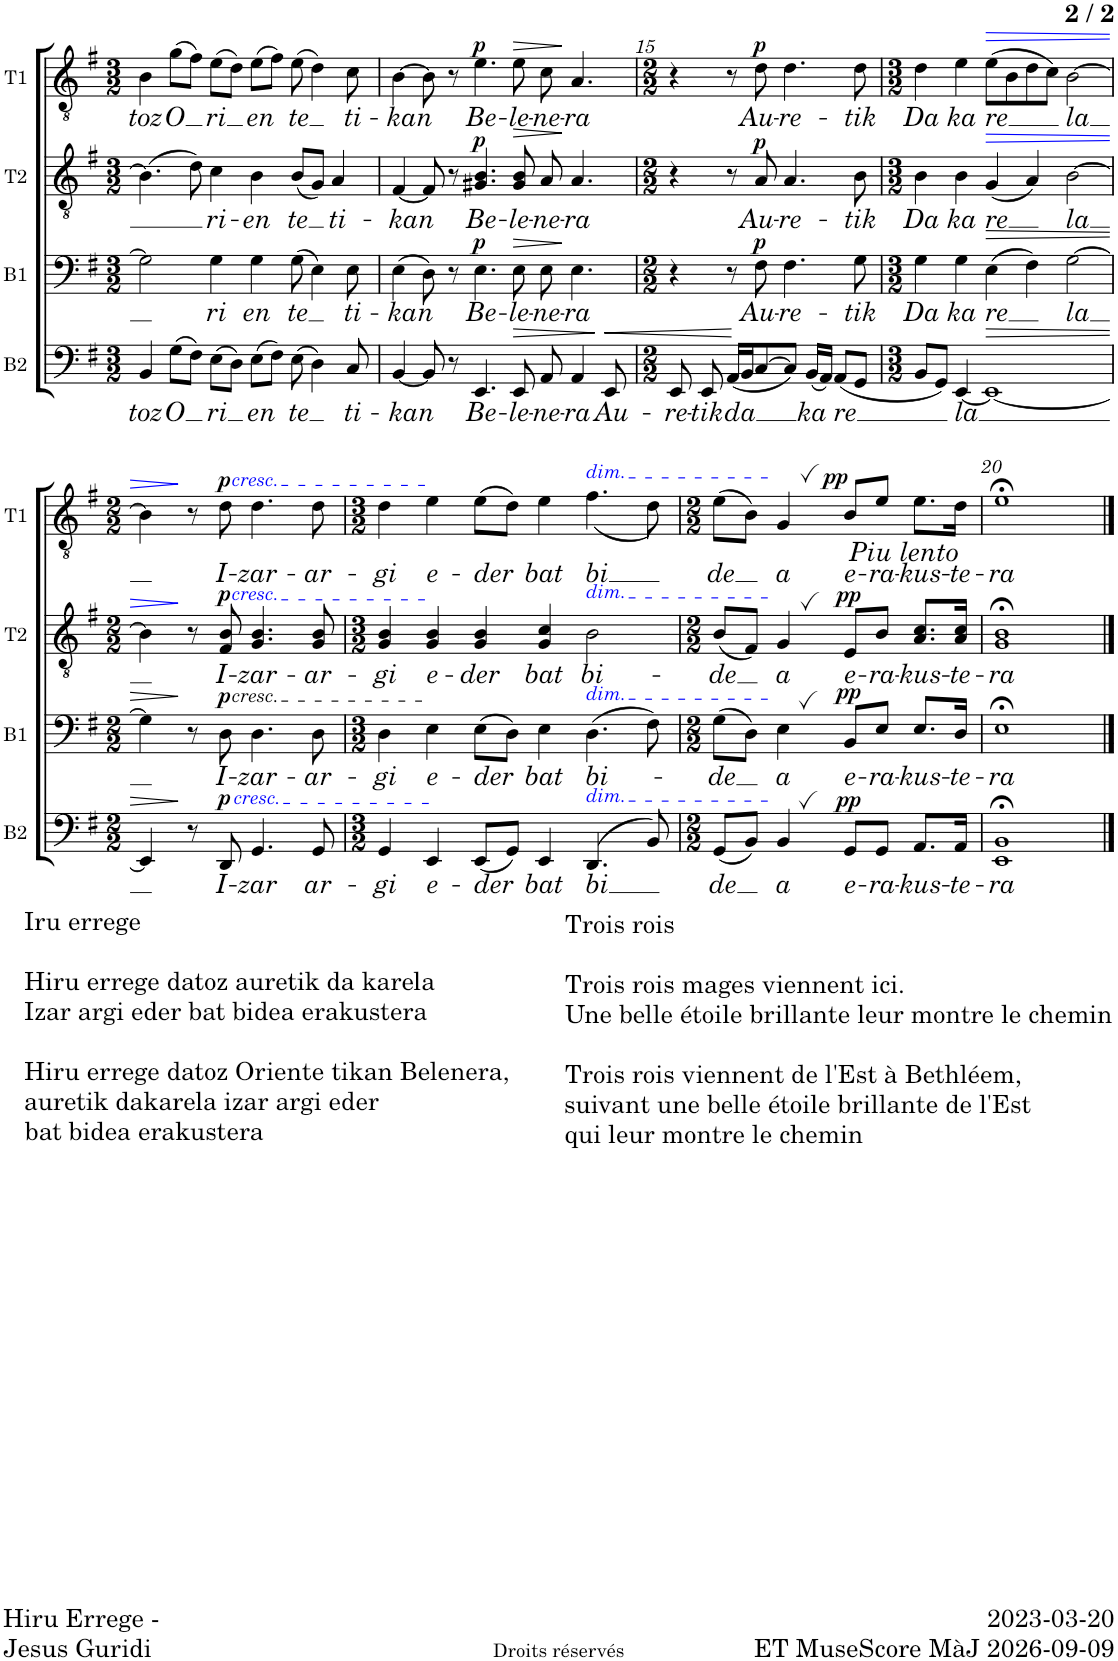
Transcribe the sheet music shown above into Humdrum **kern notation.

**kern	**text	**dynam	**kern	**text	**dynam	**kern	**text	**dynam	**kern	**text	**dynam
*part4	*part4	*part4	*part3	*part3	*part3	*part2	*part2	*part2	*part1	*part1	*part1
*staff4	*staff4	*staff4	*staff3	*staff3	*staff3	*staff2	*staff2	*staff2	*staff1	*staff1	*staff1
*I"Basse	*	*	*I"Baryton	*	*	*I"Ténor 2	*	*	*I"Ténor 1	*	*
*I'B2	*	*	*I'B1	*	*	*I'T2	*	*	*I'T1	*	*
!!LO:PB:g=z
*clefF4	*	*	*clefF4	*	*	*clefGv2	*	*	*clefGv2	*	*
*k[f#]	*	*	*k[f#]	*	*	*k[f#]	*	*	*k[f#]	*	*
*M3/2	*	*	*M3/2	*	*	*M3/2	*	*	*M3/2	*	*
=13	=13	=13	=13	=13	=13	=13	=13	=13	=13	=13	=13
!	!LO:LY:b	!	!	!	!	!	!	!	!	!LO:LY:b	!
4BB/	toz	.	2G\]	.	.	(4.B\]	.	.	4B\	toz	.
!	!LO:LY:b	!	!	!	!	!	!	!	!	!LO:LY:b	!
(8G\L	O	.	.	.	.	.	.	.	(8g\L	O	.
8F#\J)	.	.	.	.	.	8d\)	.	.	8f#\J)	.	.
!	!LO:LY:b	!	!	!LO:LY:b	!	!	!LO:LY:b	!	!	!LO:LY:b	!
(8E\L	ri	.	4G\	ri	.	4c\	ri-	.	(8e\L	ri	.
8D\J)	.	.	.	.	.	.	.	.	8d\J)	.	.
!	!LO:LY:b	!	!	!LO:LY:b	!	!	!LO:LY:b	!	!	!LO:LY:b	!
(8E\L	en	.	4G\	en	.	4B\	-en	.	(8e\L	en	.
8F#\J)	.	.	.	.	.	.	.	.	8f#\J)	.	.
!	!LO:LY:b	!	!	!LO:LY:b	!	!	!LO:LY:b	!	!	!LO:LY:b	!
(8E\	te	.	(8G\	te	.	(8B/L	te	.	(8e\	te	.
4D\)	.	.	4E\)	.	.	8G/J)	.	.	4d\)	.	.
!	!	!	!	!	!	!	!LO:LY:b	!	!	!	!
.	.	.	.	.	.	4A/	ti-	.	.	.	.
!	!LO:LY:b	!	!	!LO:LY:b	!	!	!	!	!	!LO:LY:b	!
8C/	ti-	.	8E\	ti-	.	.	.	.	8c\	ti-	.
=14	=14	=14	=14	=14	=14	=14	=14	=14	=14	=14	=14
!	!LO:LY:b	!	!	!LO:LY:b	!	!	!LO:LY:b	!	!	!LO:LY:b	!
[4BB/	-kan	.	(4E\	-kan	.	[4F#/	-kan	.	[4B\	-kan	.
8BB/]	.	.	8D\)	.	.	8F#/]	.	.	8B\]	.	.
8r	.	.	8r	.	.	8r	.	.	8r	.	.
!	!LO:LY:b	!	!	!LO:LY:b	!LO:DY:a	!	!LO:LY:b	!LO:DY:a	!	!LO:LY:b	!LO:DY:a
4.EE/	Be-	.	4.E\	Be-	p	4.G#X/ 4.B/	Be-	p	4.e\	Be-	p
!	!LO:LY:b	!LO:HP:b	!	!LO:LY:b	!LO:HP:b	!	!LO:LY:b	!LO:HP:b	!	!LO:LY:b	!LO:HP:b
8EE/	-le-	>	8E\	-le-	>	8G#/ 8B/	-le-	>	8e\	-le-	>
!	!LO:LY:b	!	!	!LO:LY:b	!	!	!LO:LY:b	!	!	!LO:LY:b	!
8AA/	-ne-	.	8E\	-ne-	.	8A/	-ne-	.	8c\	-ne-	.
!	!LO:LY:b	!	!	!LO:LY:b	!	!	!LO:LY:b	!	!	!LO:LY:b	!
4AA/	-ra	.	4.E\	-ra	]	4.A/	-ra	]	4.A/	-ra	]
!	!LO:LY:b	!LO:HP:n=1:b	!	!	!	!	!	!	!	!	!
8EE/	Au-	] <	.	.	.	.	.	.	.	.	.
=15	=15	=15	=15	=15	=15	=15	=15	=15	=15	=15	=15
*M2/2	*	*	*M2/2	*	*	*M2/2	*	*	*M2/2	*	*
!	!LO:LY:b	!	!	!	!	!	!	!	!	!	!
8EE/	-re-	.	4r	.	.	4r	.	.	4r	.	.
!	!LO:LY:b	!	!	!	!	!	!	!	!	!	!
8EE/	-tik	.	.	.	.	.	.	.	.	.	.
!	!LO:LY:b	!	!	!	!	!	!	!	!	!	!
(16AA/LL	da	.	8r	.	.	8r	.	.	8r	.	.
16BB/J	.	[	.	.	.	.	.	.	.	.	.
!	!	!	!	!LO:LY:b	!LO:DY:a	!	!LO:LY:b	!LO:DY:a	!	!LO:LY:b	!LO:DY:a
[>8C/	.	.	8F#\	Au-	p	8A/	Au-	p	8d\	Au-	p
!	!	!	!	!LO:LY:b	!	!	!LO:LY:b	!	!	!LO:LY:b	!
8C/J])	.	.	4.F#\	-re-	.	4.A/	-re-	.	4.d\	-re-	.
!	!LO:LY:b	!	!	!	!	!	!	!	!	!	!
(16BB/LL	ka	.	.	.	.	.	.	.	.	.	.
16AA/JJ)	.	.	.	.	.	.	.	.	.	.	.
!	!LO:LY:b	!	!	!	!	!	!	!	!	!	!
(8AA/L	re	.	.	.	.	.	.	.	.	.	.
!	!	!	!	!LO:LY:b	!	!	!LO:LY:b	!	!	!LO:LY:b	!
8GG/J	.	.	8G\	-tik	.	8B\	-tik	.	8d\	-tik	.
=16	=16	=16	=16	=16	=16	=16	=16	=16	=16	=16	=16
*M3/2	*	*	*M3/2	*	*	*M3/2	*	*	*M3/2	*	*
!	!	!	!	!LO:LY:b	!	!	!LO:LY:b	!	!	!LO:LY:b	!
8BB/L	.	.	4G\	Da	.	4B\	Da	.	4d\	Da	.
8GG/J)	.	.	.	.	.	.	.	.	.	.	.
!	!LO:LY:b	!	!	!LO:LY:b	!	!	!LO:LY:b	!	!	!LO:LY:b	!
[4EE/	la	.	4G\	ka	.	4B\	ka	.	4e\	ka	.
!	!	!LO:HP:b	!	!LO:LY:b	!LO:HP:b	!	!LO:LY:b	!LO:HP:b	!	!LO:LY:b	!LO:HP:b
1EE_	.	>	(4E\	re	>	(4G/	re	>	(8e\L	re	>
.	.	.	.	.	.	.	.	.	8B\	.	.
.	.	.	4F#\)	.	.	4A/)	.	.	8d\	.	.
.	.	.	.	.	.	.	.	.	8c\J)	.	.
!	!	!	!	!LO:LY:b	!	!	!LO:LY:b	!	!	!LO:LY:b	!
.	.	.	[2G\	la	.	[2B\	la	.	[2B\	la	.
!!LO:LB:g=z
=17	=17	=17	=17	=17	=17	=17	=17	=17	=17	=17	=17
*M2/2	*	*	*M2/2	*	*	*M2/2	*	*	*M2/2	*	*
4EE/]	.	.	4G\]	.	.	4B\]	.	.	4B\]	.	.
8r	.	]	8r	.	]	8r	.	]	8r	.	]
!	!	!	!	!	!	!	!	!	!LO:TX:a:i:color=#0000FF:t=cresc.	!	!
!	!	!	!	!	!	!LO:TX:a:i:color=#0000FF:t=cresc.	!	!	!	!	!
!	!	!	!LO:TX:a:i:t=cresc.	!	!	!	!	!	!	!	!
!LO:TX:a:i:color=#0000FF:t=cresc.	!	!	!	!	!	!	!	!	!	!	!
!	!LO:LY:b	!LO:DY:a	!	!LO:LY:b	!LO:DY:a	!	!LO:LY:b	!LO:DY:a	!	!LO:LY:b	!LO:DY:a
8DD/	I-	p	8D\	I-	p	8F#/ 8B/	I-	p	8d\	I-	p
!	!LO:LY:b	!	!	!LO:LY:b	!	!	!LO:LY:b	!	!	!LO:LY:b	!
4.GG/	-zar	.	4.D\	-zar-	.	4.G/ 4.B/	-zar-	.	4.d\	-zar-	.
!	!LO:LY:b	!	!	!LO:LY:b	!	!	!LO:LY:b	!	!	!LO:LY:b	!
8GG/	ar-	.	8D\	-ar-	.	8G/ 8B/	-ar-	.	8d\	-ar-	.
=18	=18	=18	=18	=18	=18	=18	=18	=18	=18	=18	=18
*M3/2	*	*	*M3/2	*	*	*M3/2	*	*	*M3/2	*	*
!	!LO:LY:b	!	!	!LO:LY:b	!	!	!LO:LY:b	!	!	!LO:LY:b	!
4GG/	-gi	.	4D\	-gi	.	4G/ 4B/	-gi	.	4d\	-gi	.
!	!LO:LY:b	!	!	!LO:LY:b	!	!	!LO:LY:b	!	!	!LO:LY:b	!
4EE/	e-	.	4E\	e-	.	4G/ 4B/	e-	.	4e\	e-	.
!	!LO:LY:b	!	!	!LO:LY:b	!	!	!LO:LY:b	!	!	!LO:LY:b	!
(8EE/L	-der	.	(8E\L	-der	.	4G/ 4B/	-der	.	(8e\L	-der	.
8GG/J)	.	.	8D\J)	.	.	.	.	.	8d\J)	.	.
!	!LO:LY:b	!	!	!LO:LY:b	!	!	!LO:LY:b	!	!	!LO:LY:b	!
4EE/	bat	.	4E\	bat	.	4G/ 4c/	bat	.	4e\	bat	.
!	!	!	!	!	!	!	!	!	!LO:TX:a:i:color=#0000FF:t=dim.	!	!
!	!	!	!	!	!	!LO:TX:a:i:color=#0000FF:t=dim.	!	!	!	!	!
!	!	!	!LO:TX:a:i:color=#0000FF:t=dim.	!	!	!	!	!	!	!	!
!LO:TX:a:i:color=#0000FF:t=dim.	!	!	!	!	!	!	!	!	!	!	!
!	!LO:LY:b	!	!	!LO:LY:b	!	!	!LO:LY:b	!	!	!LO:LY:b	!
(>4.DD/	bi	.	(4.D\	bi-	.	2B\	bi-	.	(<4.f#\	bi	.
8BB/)	.	.	8F#\)	.	.	.	.	.	8d\)	.	.
=19	=19	=19	=19	=19	=19	=19	=19	=19	=19	=19	=19
*M2/2	*	*	*M2/2	*	*	*M2/2	*	*	*M2/2	*	*
!	!LO:LY:b	!	!	!LO:LY:b	!	!	!LO:LY:b	!	!	!LO:LY:b	!
(8GG/L	de	.	(8G\L	-de	.	(8B/L	-de	.	(8e\L	de	.
8BB/J)	.	.	8D\J)	.	.	8F#/J)	.	.	8B\J)	.	.
!	!LO:LY:b	!	!	!LO:LY:b	!	!	!LO:LY:b	!	!	!LO:LY:b	!
4BB,/	a	.	4E,\	a	.	4G,/	a	.	4G,/	a	.
!	!LO:LY:b	!LO:DY:a	!	!LO:LY:b	!LO:DY:a	!	!LO:LY:b	!LO:DY:a	!	!LO:LY:b	!LO:DY:a
8GG/L	e-	pp	8BB/L	e-	pp	8E/L	e-	pp	8B/L	e-	pp
!	!LO:LY:b	!	!	!LO:LY:b	!	!	!LO:LY:b	!	!	!LO:LY:b	!
8GG/J	-ra-	.	8E/J	-ra-	.	8B/J	-ra-	.	8e/J	-ra-	.
!	!	!	!	!	!	!	!	!	!LO:TX:b:i:t=Piu lento	!	!
!	!LO:LY:b	!	!	!LO:LY:b	!	!	!LO:LY:b	!	!	!LO:LY:b	!
8.AA/L	-kus-	.	8.E/L	-kus-	.	8.A/ 8.c/L	-kus-	.	8.e\L	-kus-	.
!	!LO:LY:b	!	!	!LO:LY:b	!	!	!LO:LY:b	!	!	!LO:LY:b	!
16AA/Jk	-te-	.	16D/Jk	-te-	.	16A/ 16c/Jk	-te-	.	16d\Jk	-te-	.
=20	=20	=20	=20	=20	=20	=20	=20	=20	=20	=20	=20
!	!LO:LY:b	!	!	!LO:LY:b	!	!	!LO:LY:b	!	!	!LO:LY:b	!
1EE;< 1BB;<	-ra	.	1E;<	-ra	.	1G;< 1B;<	-ra	.	1e;<	-ra	.
==	==	==	==	==	==	==	==	==	==	==	==
*-	*-	*-	*-	*-	*-	*-	*-	*-	*-	*-	*-
